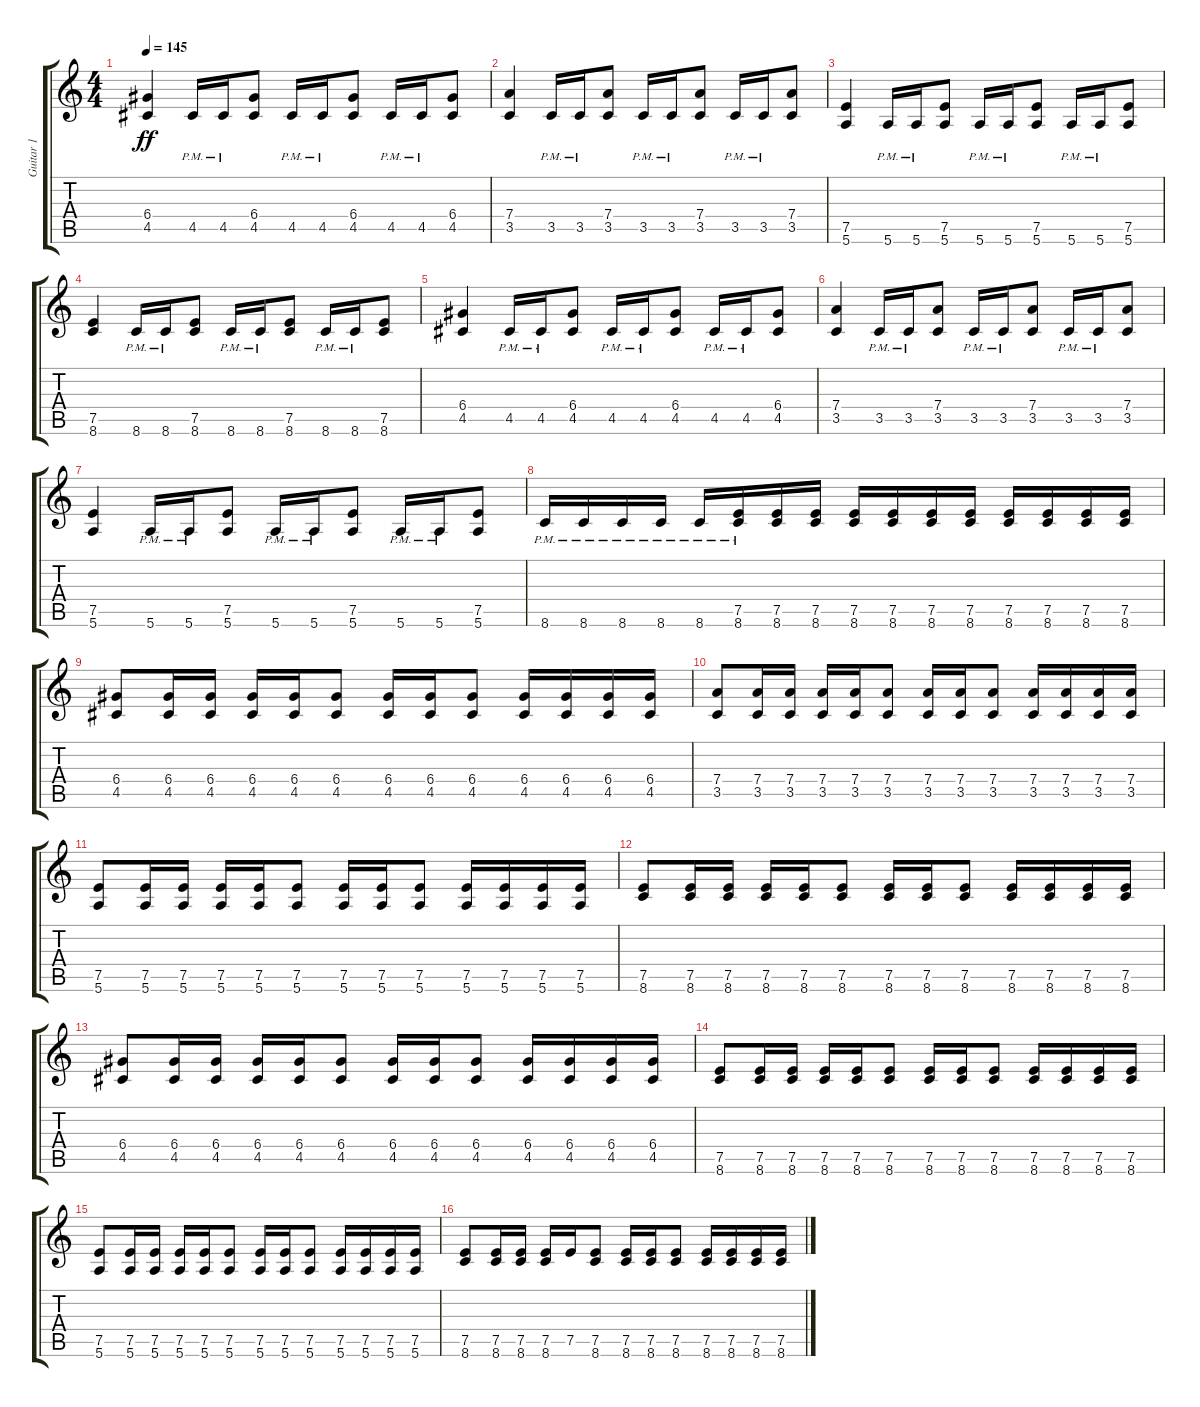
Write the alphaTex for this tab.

\track ("Guitar 1" "Guitar 1") {instrument distortionguitar}
\staff {score tabs}
\tuning (E4 B3 G3 D3 A2 E2) {hide}
\ts (4 4)
\tempo 145
\clef g2
\ks c
(6.4 4.5).4{dy ff instrument distortionguitar} 4.5{pm}.16 4.5{pm}.16 (6.4 4.5).8 4.5{pm}.16 4.5{pm}.16 (6.4 4.5).8 4.5{pm}.16 4.5{pm}.16 (6.4 4.5).8 |
(7.4 3.5).4 3.5{pm}.16 3.5{pm}.16 (7.4 3.5).8 3.5{pm}.16 3.5{pm}.16 (7.4 3.5).8 3.5{pm}.16 3.5{pm}.16 (7.4 3.5).8 |
(7.5 5.6).4 5.6{pm}.16 5.6{pm}.16 (7.5 5.6).8 5.6{pm}.16 5.6{pm}.16 (7.5 5.6).8 5.6{pm}.16 5.6{pm}.16 (7.5 5.6).8 |
(7.5 8.6).4 8.6{pm}.16 8.6{pm}.16 (7.5 8.6).8 8.6{pm}.16 8.6{pm}.16 (7.5 8.6).8 8.6{pm}.16 8.6{pm}.16 (7.5 8.6).8 |
(6.4 4.5).4 4.5{pm}.16 4.5{pm}.16 (6.4 4.5).8 4.5{pm}.16 4.5{pm}.16 (6.4 4.5).8 4.5{pm}.16 4.5{pm}.16 (6.4 4.5).8 |
(7.4 3.5).4 3.5{pm}.16 3.5{pm}.16 (7.4 3.5).8 3.5{pm}.16 3.5{pm}.16 (7.4 3.5).8 3.5{pm}.16 3.5{pm}.16 (7.4 3.5).8 |
(7.5 5.6).4 5.6{pm}.16 5.6{pm}.16 (7.5 5.6).8 5.6{pm}.16 5.6{pm}.16 (7.5 5.6).8 5.6{pm}.16 5.6{pm}.16 (7.5 5.6).8 |
8.6{pm}.16 8.6{pm}.16 8.6{pm}.16 8.6{pm}.16 8.6{pm}.16 (7.5 8.6{pm}).16 (7.5 8.6).16 (7.5 8.6).16 (7.5 8.6).16 (7.5 8.6).16 (7.5 8.6).16 (7.5 8.6).16 (7.5 8.6).16 (7.5 8.6).16 (7.5 8.6).16 (7.5 8.6).16 |
(6.4 4.5).8 (6.4 4.5).16 (6.4 4.5).16 (6.4 4.5).16 (6.4 4.5).16 (6.4 4.5).8 (6.4 4.5).16 (6.4 4.5).16 (6.4 4.5).8 (6.4 4.5).16 (6.4 4.5).16 (6.4 4.5).16 (6.4 4.5).16 |
(7.4 3.5).8 (7.4 3.5).16 (7.4 3.5).16 (7.4 3.5).16 (7.4 3.5).16 (7.4 3.5).8 (7.4 3.5).16 (7.4 3.5).16 (7.4 3.5).8 (7.4 3.5).16 (7.4 3.5).16 (7.4 3.5).16 (7.4 3.5).16 |
(7.5 5.6).8 (7.5 5.6).16 (7.5 5.6).16 (7.5 5.6).16 (7.5 5.6).16 (7.5 5.6).8 (7.5 5.6).16 (7.5 5.6).16 (7.5 5.6).8 (7.5 5.6).16 (7.5 5.6).16 (7.5 5.6).16 (7.5 5.6).16 |
(7.5 8.6).8 (7.5 8.6).16 (7.5 8.6).16 (7.5 8.6).16 (7.5 8.6).16 (7.5 8.6).8 (7.5 8.6).16 (7.5 8.6).16 (7.5 8.6).8 (7.5 8.6).16 (7.5 8.6).16 (7.5 8.6).16 (7.5 8.6).16 |
(6.4 4.5).8 (6.4 4.5).16 (6.4 4.5).16 (6.4 4.5).16 (6.4 4.5).16 (6.4 4.5).8 (6.4 4.5).16 (6.4 4.5).16 (6.4 4.5).8 (6.4 4.5).16 (6.4 4.5).16 (6.4 4.5).16 (6.4 4.5).16 |
(7.5 8.6).8 (7.5 8.6).16 (7.5 8.6).16 (7.5 8.6).16 (7.5 8.6).16 (7.5 8.6).8 (7.5 8.6).16 (7.5 8.6).16 (7.5 8.6).8 (7.5 8.6).16 (7.5 8.6).16 (7.5 8.6).16 (7.5 8.6).16 |
(7.5 5.6).8 (7.5 5.6).16 (7.5 5.6).16 (7.5 5.6).16 (7.5 5.6).16 (7.5 5.6).8 (7.5 5.6).16 (7.5 5.6).16 (7.5 5.6).8 (7.5 5.6).16 (7.5 5.6).16 (7.5 5.6).16 (7.5 5.6).16 |
(7.5 8.6).8 (7.5 8.6).16 (7.5 8.6).16 (7.5 8.6).16 7.5.16 (7.5 8.6).8 (7.5 8.6).16 (7.5 8.6).16 (7.5 8.6).8 (7.5 8.6).16 (7.5 8.6).16 (7.5 8.6).16 (7.5 8.6).16
